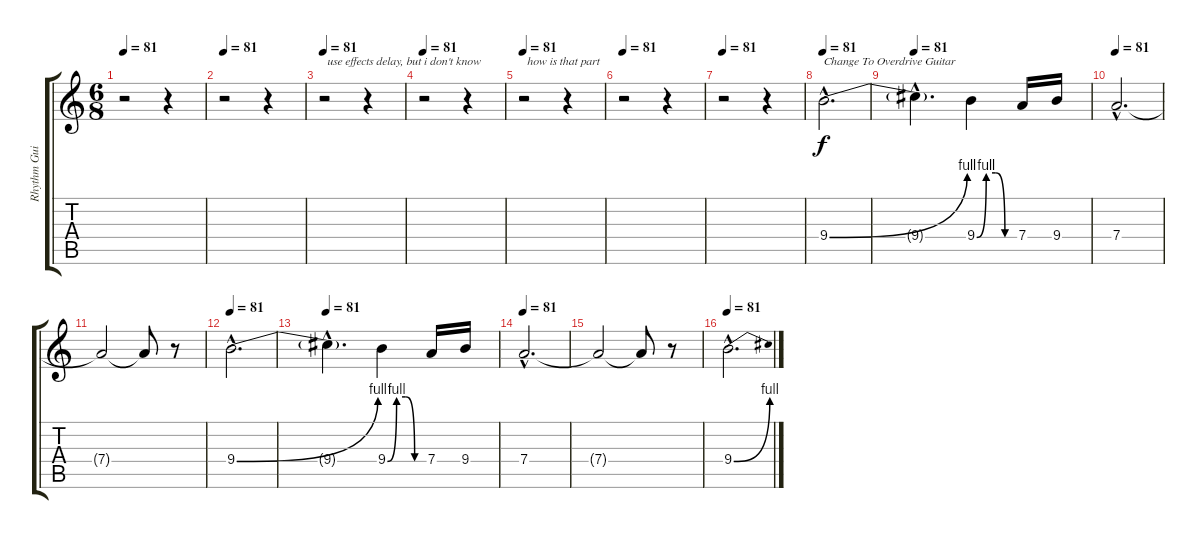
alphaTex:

\track ("Rhythm Guitar 2" "Rhythm Gui") {instrument distortionguitar}
\staff {score tabs}
\tuning (E4 B3 G3 D3 A2 E2) {hide}
\ts (6 8)
\tempo 81
\clef g2
\ks c
r.2{dy f} r.4 |
\tempo 81
r.2 r.4 |
\tempo 81
r.2{txt " use effects delay, but i don't know "} r.4 |
\tempo 81
r.2 r.4 |
\tempo 81
r.2{txt " how is that part"} r.4 |
\tempo 81
r.2 r.4 |
\tempo 81
r.2 r.4 |
\tempo 81
9.4{be (bend 0 0 60 4) hac}.2{d txt "Change To Overdrive Guitar" volume 16 instrument overdrivenguitar} |
\tempo 81
9.4{hac t}.4{d} 9.4{be (custom 0 0 15 4 30 4 45 0 60 0)}.4 7.4.16 9.4.16 |
\tempo 81
7.4{hac}.2{d} |
7.4{t}.2 7.4{t}.8 r.8 |
\tempo 81
9.4{be (bend 0 0 60 4) hac}.2{d} |
\tempo 81
9.4{hac t}.4{d} 9.4{be (custom 0 0 15 4 30 4 45 0 60 0)}.4 7.4.16 9.4.16 |
\tempo 81
7.4{hac}.2{d} |
7.4{t}.2 7.4{t}.8 r.8 |
\tempo 81
9.4{be (bend 0 0 60 4) hac}.2{d}
